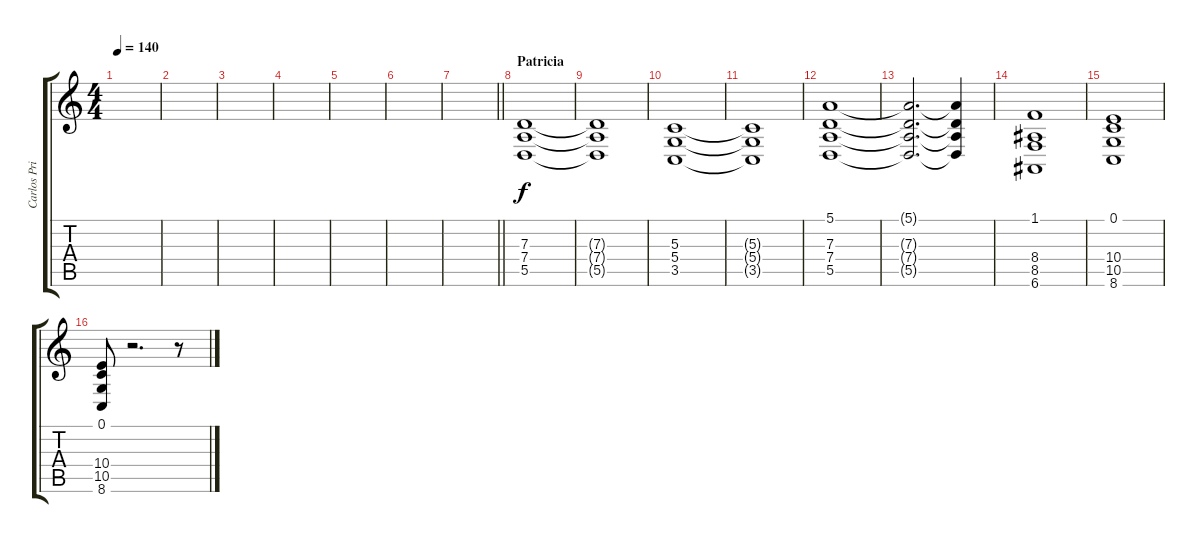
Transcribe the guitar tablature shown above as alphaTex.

\track ("Carlos Prieto (Mohamed)" "Carlos Pri") {instrument violin}
\staff {score tabs}
\tuning (E4 B3 G3 D3 A2 E2) {hide}
\ts (4 4)
\tempo 140
\clef g2
\ks c
|
|
|
|
|
|
\barLineRight lightlight
|
\section ("" "Patricia")
(7.3 7.4 5.5).1{instrument pad7halo} |
(7.3{t} 7.4{t} 5.5{t}).1 |
(5.3 5.4 3.5).1 |
(5.3{t} 5.4{t} 3.5{t}).1 |
(5.1 7.3 7.4 5.5).1 |
(5.1{t} 7.3{t} 7.4{t} 5.5{t}).2{d} (5.1{t} 7.3{t} 7.4{t} 5.5{t}).4 |
(1.1 8.4 8.5 6.6).1 |
(0.1 10.4 10.5 8.6).1 |
(0.1 10.4 10.5 8.6).8 r.2{d} r.8
